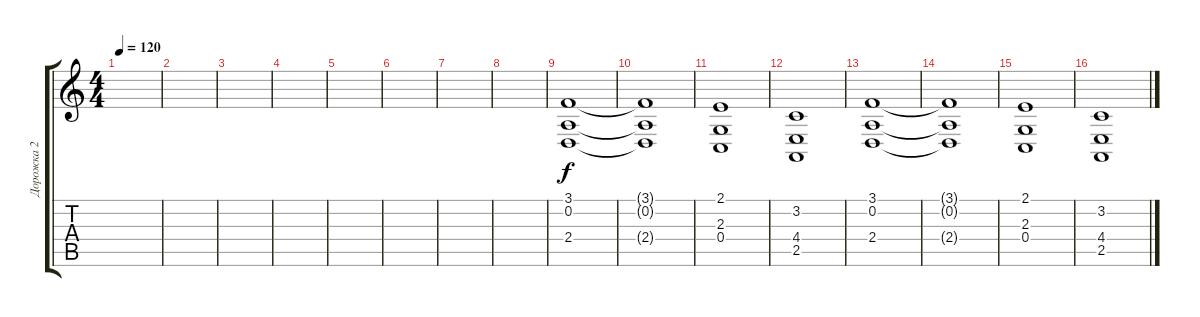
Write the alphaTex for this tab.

\track ("Дорожка 2" "Дорожка 2") {instrument stringensemble2}
\staff {score tabs}
\tuning (D4 A3 F3 C3 G2 D2) {hide}
\ts (4 4)
\tempo 120
\clef g2
\ks c
|
|
|
|
|
|
|
|
(3.1 0.2 2.4).1 |
(3.1{t} 0.2{t} 2.4{t}).1 |
(2.1 2.3 0.4).1 |
(3.2 4.4 2.5).1 |
(3.1 0.2 2.4).1 |
(3.1{t} 0.2{t} 2.4{t}).1 |
(2.1 2.3 0.4).1 |
(3.2 4.4 2.5).1
